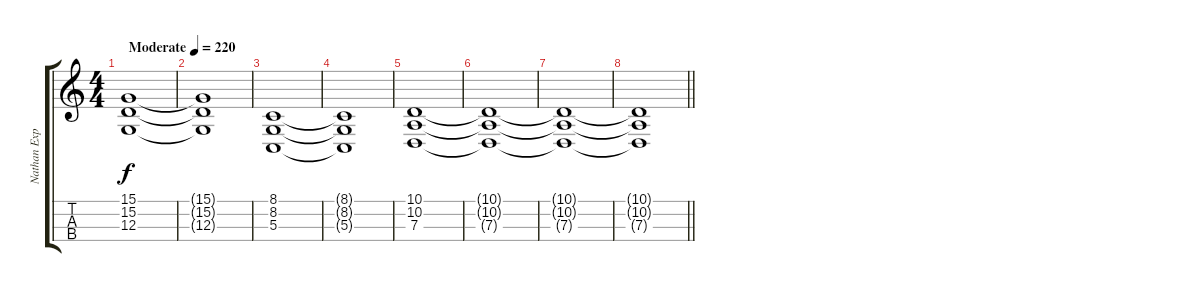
\track ("Nathan Explosion (Keyboards)" "Nathan Exp") {instrument pad4choir}
\staff {score tabs}
\tuning (E3 B2 G2 D2) {hide}
\ts (4 4)
\tempo (220 "Moderate")
\clef g2
\ks c
(15.1 15.2 12.3).1{dy f instrument pad4choir} |
(15.1{t} 15.2{t} 12.3{t}).1 |
(8.1 8.2 5.3).1 |
(8.1{t} 8.2{t} 5.3{t}).1 |
(10.1 10.2 7.3).1 |
(10.1{t} 10.2{t} 7.3{t}).1 |
(10.1{t} 10.2{t} 7.3{t}).1 |
\barLineRight lightlight
(10.1{t} 10.2{t} 7.3{t}).1
